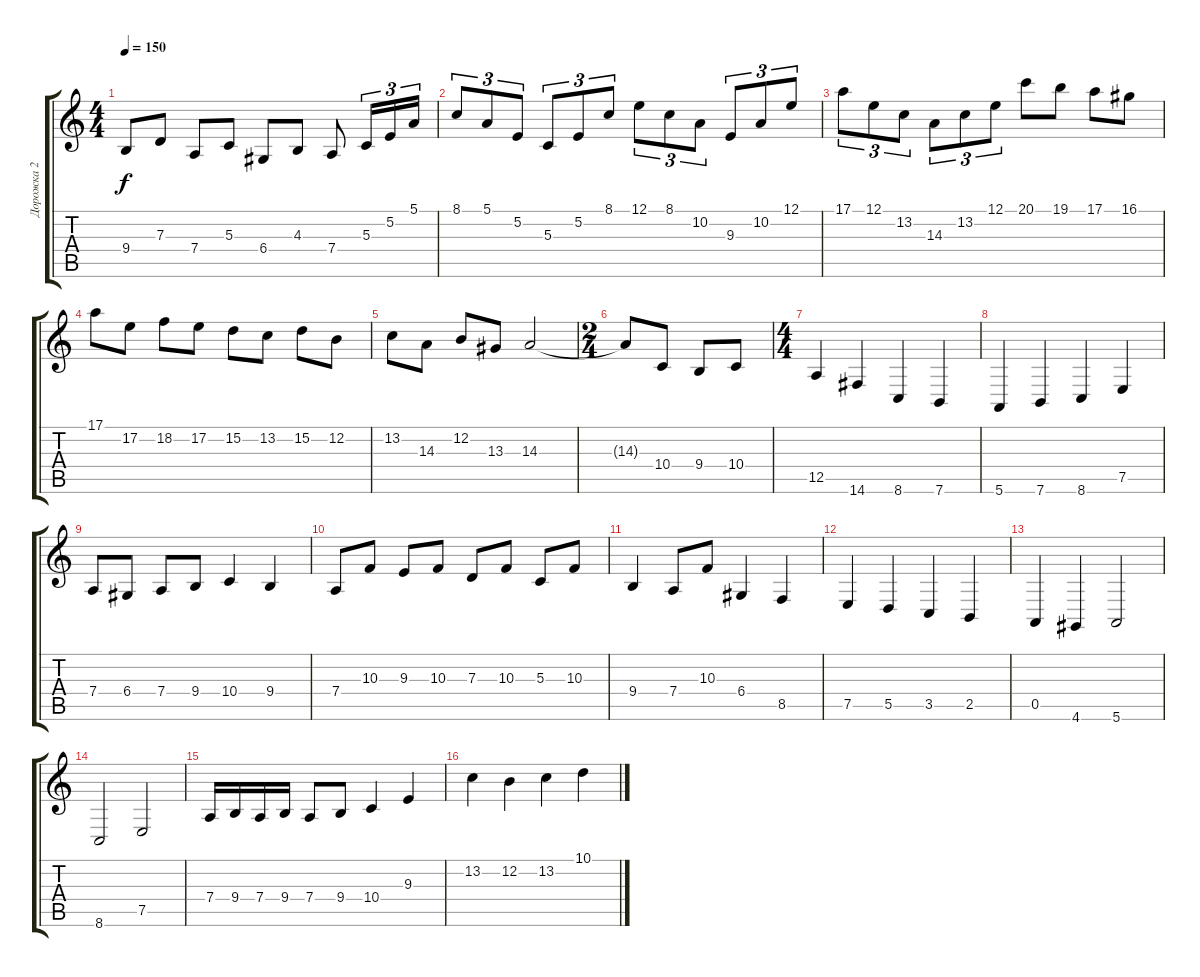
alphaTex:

\track ("Дорожка 2" "Дорожка 2") {instrument violin}
\staff {score tabs}
\tuning (E4 B3 G3 D3 A2 E2) {hide}
\ts (4 4)
\tempo 150
\clef g2
\ks c
9.4.8{dy f} 7.3.8 7.4.8 5.3.8 6.4.8 4.3.8 7.4.8 5.3.16{tu (3 2)} 5.2.16{tu (3 2)} 5.1.16{tu (3 2)} |
8.1.8{tu (3 2)} 5.1.8{tu (3 2)} 5.2.8{tu (3 2)} 5.3.8{tu (3 2)} 5.2.8{tu (3 2)} 8.1.8{tu (3 2)} 12.1.8{tu (3 2)} 8.1.8{tu (3 2)} 10.2.8{tu (3 2)} 9.3.8{tu (3 2)} 10.2.8{tu (3 2)} 12.1.8{tu (3 2)} |
17.1.8{tu (3 2)} 12.1.8{tu (3 2)} 13.2.8{tu (3 2)} 14.3.8{tu (3 2)} 13.2.8{tu (3 2)} 12.1.8{tu (3 2)} 20.1.8 19.1.8 17.1.8 16.1.8 |
17.1.8 17.2.8 18.2.8 17.2.8 15.2.8 13.2.8 15.2.8 12.2.8 |
13.2.8 14.3.8 12.2.8 13.3.8 14.3.2 |
\ts (2 4)
14.3{t}.8 10.4.8 9.4.8 10.4.8 |
\ts (4 4)
12.5.4 14.6.4 8.6.4 7.6.4 |
5.6.4 7.6.4 8.6.4 7.5.4 |
7.4.8 6.4.8 7.4.8 9.4.8 10.4.4 9.4.4 |
7.4.8 10.3.8 9.3.8 10.3.8 7.3.8 10.3.8 5.3.8 10.3.8 |
9.4.4 7.4.8 10.3.8 6.4.4 8.5.4 |
7.5.4 5.5.4 3.5.4 2.5.4 |
0.5.4 4.6.4 5.6.2 |
8.6.2 7.5.2 |
7.4.16 9.4.16 7.4.16 9.4.16 7.4.8 9.4.8 10.4.4 9.3.4 |
13.2.4 12.2.4 13.2.4 10.1.4
